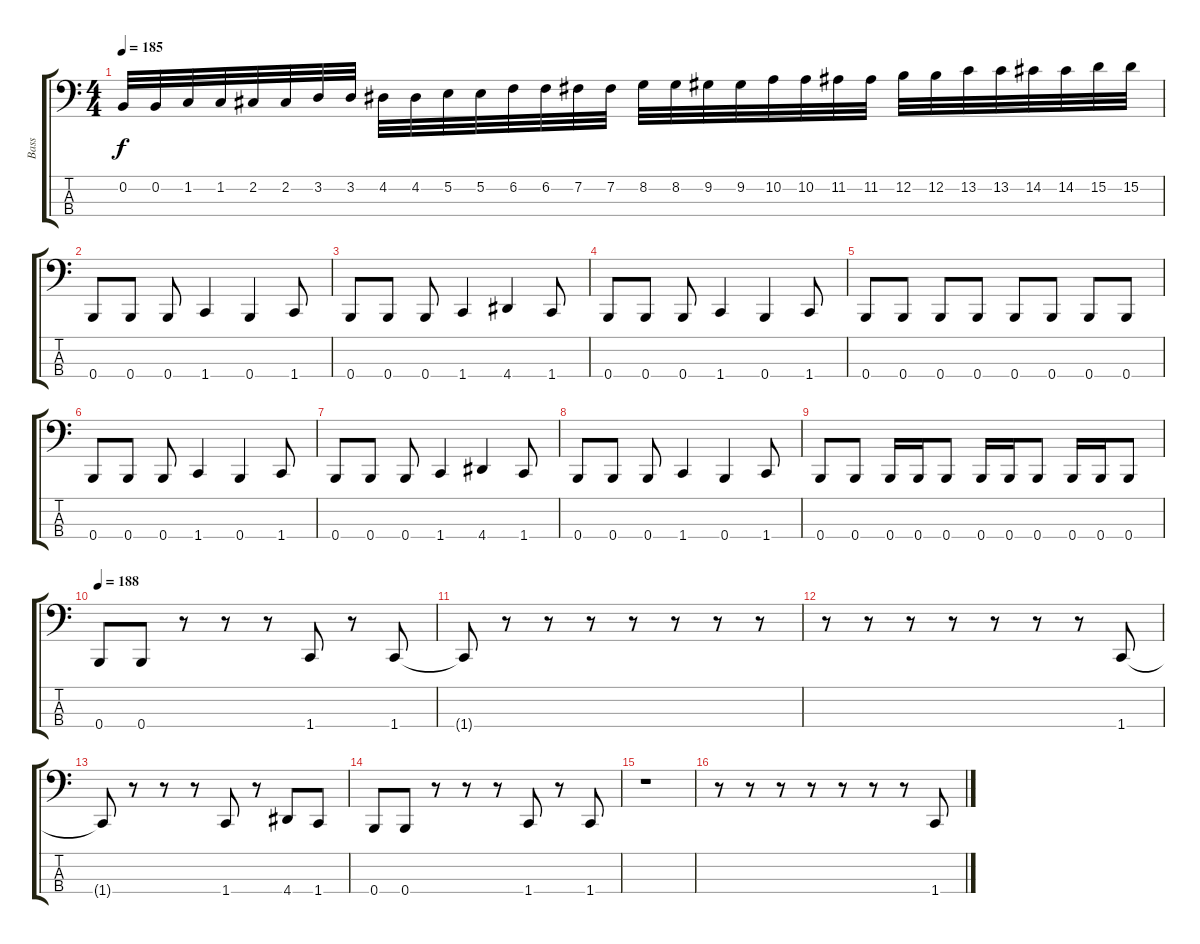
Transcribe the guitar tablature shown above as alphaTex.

\track ("Bass" "Bass") {instrument electricbasspick}
\staff {score tabs}
\tuning (E2 B1 Gb1 B0) {hide}
\ts (4 4)
\tempo 185
\clef f4
\ks c
0.2.32{dy f} 0.2.32 1.2.32 1.2.32 2.2.32 2.2.32 3.2.32 3.2.32 4.2.32 4.2.32 5.2.32 5.2.32 6.2.32 6.2.32 7.2.32 7.2.32 8.2.32 8.2.32 9.2.32 9.2.32 10.2.32 10.2.32 11.2.32 11.2.32 12.2.32 12.2.32 13.2.32 13.2.32 14.2.32 14.2.32 15.2.32 15.2.32 |
0.4.8 0.4.8 0.4.8 1.4.4 0.4.4 1.4.8 |
0.4.8 0.4.8 0.4.8 1.4.4 4.4.4 1.4.8 |
0.4.8 0.4.8 0.4.8 1.4.4 0.4.4 1.4.8 |
0.4.8 0.4.8 0.4.8 0.4.8 0.4.8 0.4.8 0.4.8 0.4.8 |
0.4.8 0.4.8 0.4.8 1.4.4 0.4.4 1.4.8 |
0.4.8 0.4.8 0.4.8 1.4.4 4.4.4 1.4.8 |
0.4.8 0.4.8 0.4.8 1.4.4 0.4.4 1.4.8 |
0.4.8 0.4.8 0.4.16 0.4.16 0.4.8 0.4.16 0.4.16 0.4.8 0.4.16 0.4.16 0.4.8 |
\tempo 188
0.4.8 0.4.8 r.8 r.8 r.8 1.4.8 r.8 1.4.8 |
1.4{t}.8 r.8 r.8 r.8 r.8 r.8 r.8 r.8 |
r.8 r.8 r.8 r.8 r.8 r.8 r.8 1.4.8 |
1.4{t}.8 r.8 r.8 r.8 1.4.8 r.8 4.4.8 1.4.8 |
0.4.8 0.4.8 r.8 r.8 r.8 1.4.8 r.8 1.4.8 |
r.1 |
r.8 r.8 r.8 r.8 r.8 r.8 r.8 1.4.8
